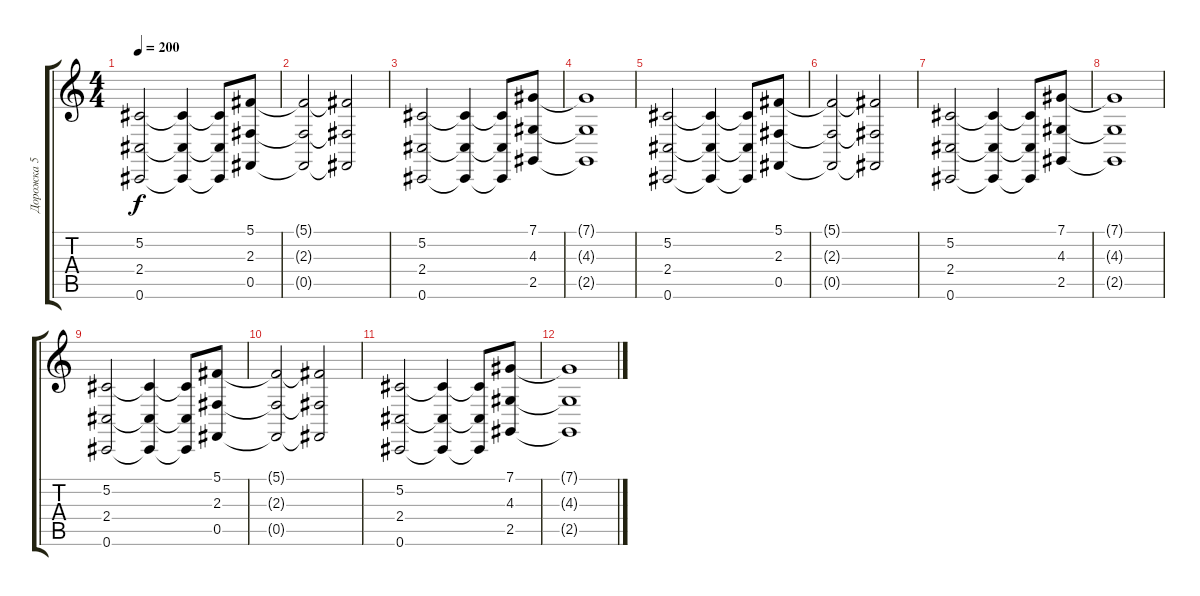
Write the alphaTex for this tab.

\track ("Дорожка 5" "Дорожка 5") {instrument tremolostrings}
\staff {score tabs}
\tuning (Db4 Ab3 E3 B2 Gb2 Db2) {hide}
\ts (4 4)
\tempo 200
\clef g2
\ks c
(5.2 2.4 0.6).2{dy f} (5.2{t} 2.4{t} 0.6{t}).4 (5.2{t} 2.4{t} 0.6{t}).8 (5.1 2.3 0.5).8 |
(5.1{t} 2.3{t} 0.5{t}).2 (5.1{t} 2.3{t} 0.5{t}).2 |
(5.2 2.4 0.6).2 (5.2{t} 2.4{t} 0.6{t}).4 (5.2{t} 2.4{t} 0.6{t}).8 (7.1 4.3 2.5).8 |
(7.1{t} 4.3{t} 2.5{t}).1 |
(5.2 2.4 0.6).2 (5.2{t} 2.4{t} 0.6{t}).4 (5.2{t} 2.4{t} 0.6{t}).8 (5.1 2.3 0.5).8 |
(5.1{t} 2.3{t} 0.5{t}).2 (5.1{t} 2.3{t} 0.5{t}).2 |
(5.2 2.4 0.6).2 (5.2{t} 2.4{t} 0.6{t}).4 (5.2{t} 2.4{t} 0.6{t}).8 (7.1 4.3 2.5).8 |
(7.1{t} 4.3{t} 2.5{t}).1 |
(5.2 2.4 0.6).2 (5.2{t} 2.4{t} 0.6{t}).4 (5.2{t} 2.4{t} 0.6{t}).8 (5.1 2.3 0.5).8 |
(5.1{t} 2.3{t} 0.5{t}).2 (5.1{t} 2.3{t} 0.5{t}).2 |
(5.2 2.4 0.6).2 (5.2{t} 2.4{t} 0.6{t}).4 (5.2{t} 2.4{t} 0.6{t}).8 (7.1 4.3 2.5).8 |
(7.1{t} 4.3{t} 2.5{t}).1
